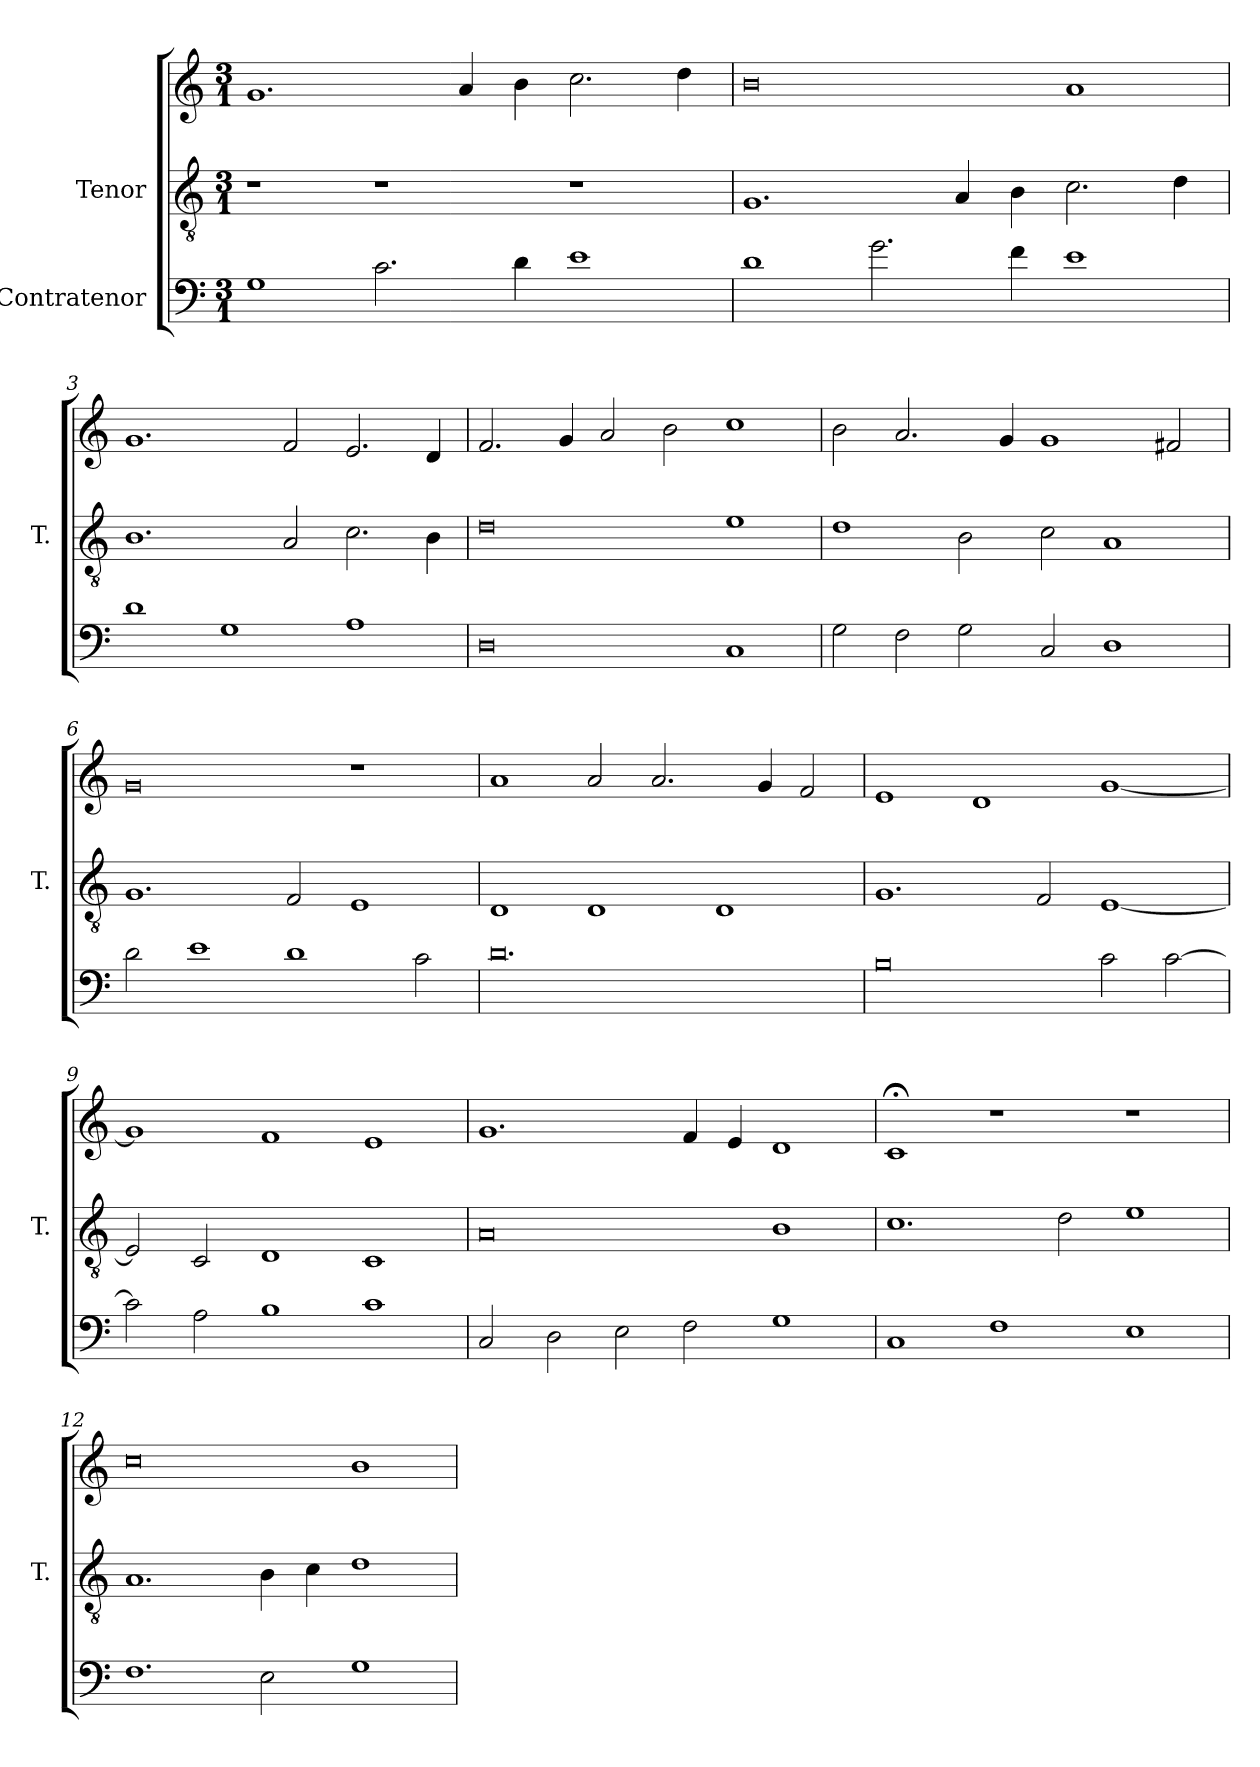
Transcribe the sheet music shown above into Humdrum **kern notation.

**kern	**kern	**kern
*part3	*part2	*part1
*staff3	*staff2	*staff1
*I"Contratenor	*I"Tenor	*
*	*I'T.	*
*clefF4	*clefGv2	*clefG2
*	*ITrd7c12	*
*k[]	*k[]	*k[]
*C:	*C:	*C:
*M3/1	*M3/1	*M3/1
=1	=1	=1
1G\	1r	1.g/
2.c\	1r	.
.	.	4a/
4d\	.	4b\
1e\	1r	2.cc\
.	.	4dd\
=2	=2	=2
1d\	1.GG/	0b\
2.g\	.	.
.	4AA/	.
4f\	4BB\	.
1e\	2.C\	1a/
.	4D\	.
=3	=3	=3
1d\	1.BB\	1.g/
1G\	.	.
.	2AA/	2f/
1A\	2.C\	2.e/
.	4BB\	4d/
=4	=4	=4
0D\	0D\	2.f/
.	.	4g/
.	.	2a/
.	.	2b\
1C/	1E\	1cc\
=5	=5	=5
2G\	1D\	2b\
2F\	.	2.a/
2G\	2BB\	.
.	.	4g/
2C/	2C\	1g/
1D\	1AA/	.
.	.	2f#X/
=6	=6	=6
2d\	1.GG/	0g/
1e\	.	.
1d\	2FF/	.
.	1EE/	1r
2c\	.	.
=7	=7	=7
0.d\	1DD/	1a/
.	1DD/	2a/
.	.	2.a/
.	1DD/	.
.	.	4g/
.	.	2f/
=8	=8	=8
0B\	1.GG/	1e/
.	.	1d/
.	2FF/	.
2c\	[1EE/	[1g/
[2c\	.	.
=9	=9	=9
2c\]	2EE/]	1g/]
2A\	2CC/	.
1B\	1DD/	1f/
1c\	1CC/	1e/
=10	=10	=10
2C/	0AA/	1.g/
2D\	.	.
2E\	.	.
2F\	.	4f/
.	.	4e/
1G\	1BB\	1d/
=11	=11	=11
1C/	1.C\	1c;</
1F\	.	1r
.	2D\	.
1E\	1E\	1r
=12	=12	=12
1.F\	1.AA/	0cc\
2E\	4BB\	.
.	4C\	.
1G\	1D\	1b\
=	=	=
*-	*-	*-
